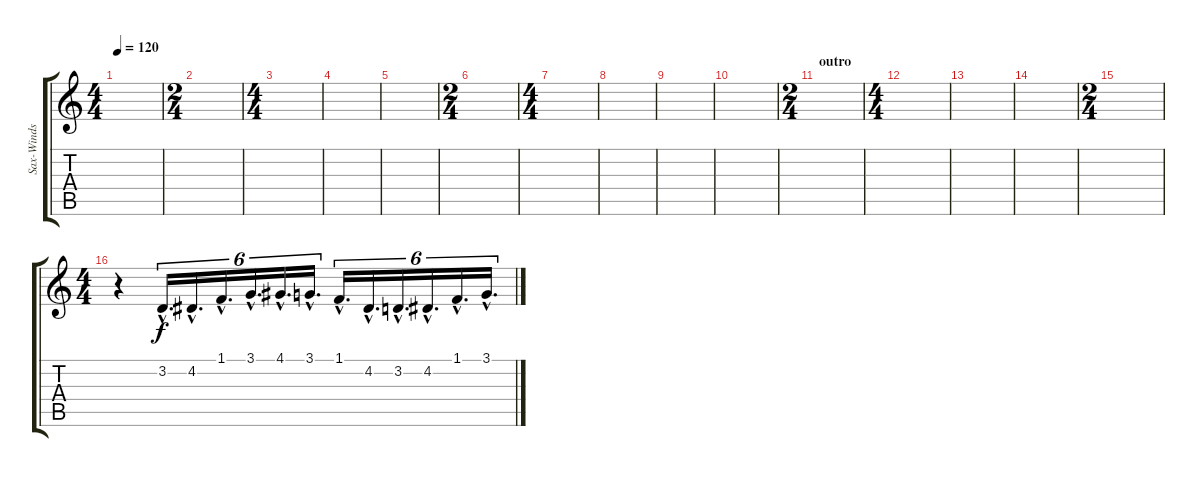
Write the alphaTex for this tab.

\track ("Sax-Winds Instruments (Helliwell)" "Sax-Winds ") {instrument tenorsax}
\staff {score tabs}
\tuning (E4 B3 G3 D3 A2 E2) {hide}
\ts (4 4)
\tempo 120
\clef g2
\ks c
|
\ts (2 4)
|
\ts (4 4)
|
|
|
\ts (2 4)
|
\ts (4 4)
|
|
|
|
\ts (2 4)
\section ("" "outro")
|
\ts (4 4)
|
|
|
\ts (2 4)
|
\ts (4 4)
r.4{instrument altosax} 3.2{hac}.16{d tu (6 4)} 4.2{hac}.16{d tu (6 4)} 1.1{hac}.16{d tu (6 4)} 3.1{hac}.16{d tu (6 4)} 4.1{hac}.16{d tu (6 4)} 3.1{hac}.16{d tu (6 4)} 1.1{hac}.16{d tu (6 4)} 4.2{hac}.16{d tu (6 4)} 3.2{hac}.16{d tu (6 4)} 4.2{hac}.16{d tu (6 4)} 1.1{hac}.16{d tu (6 4)} 3.1{hac}.16{d tu (6 4)}
